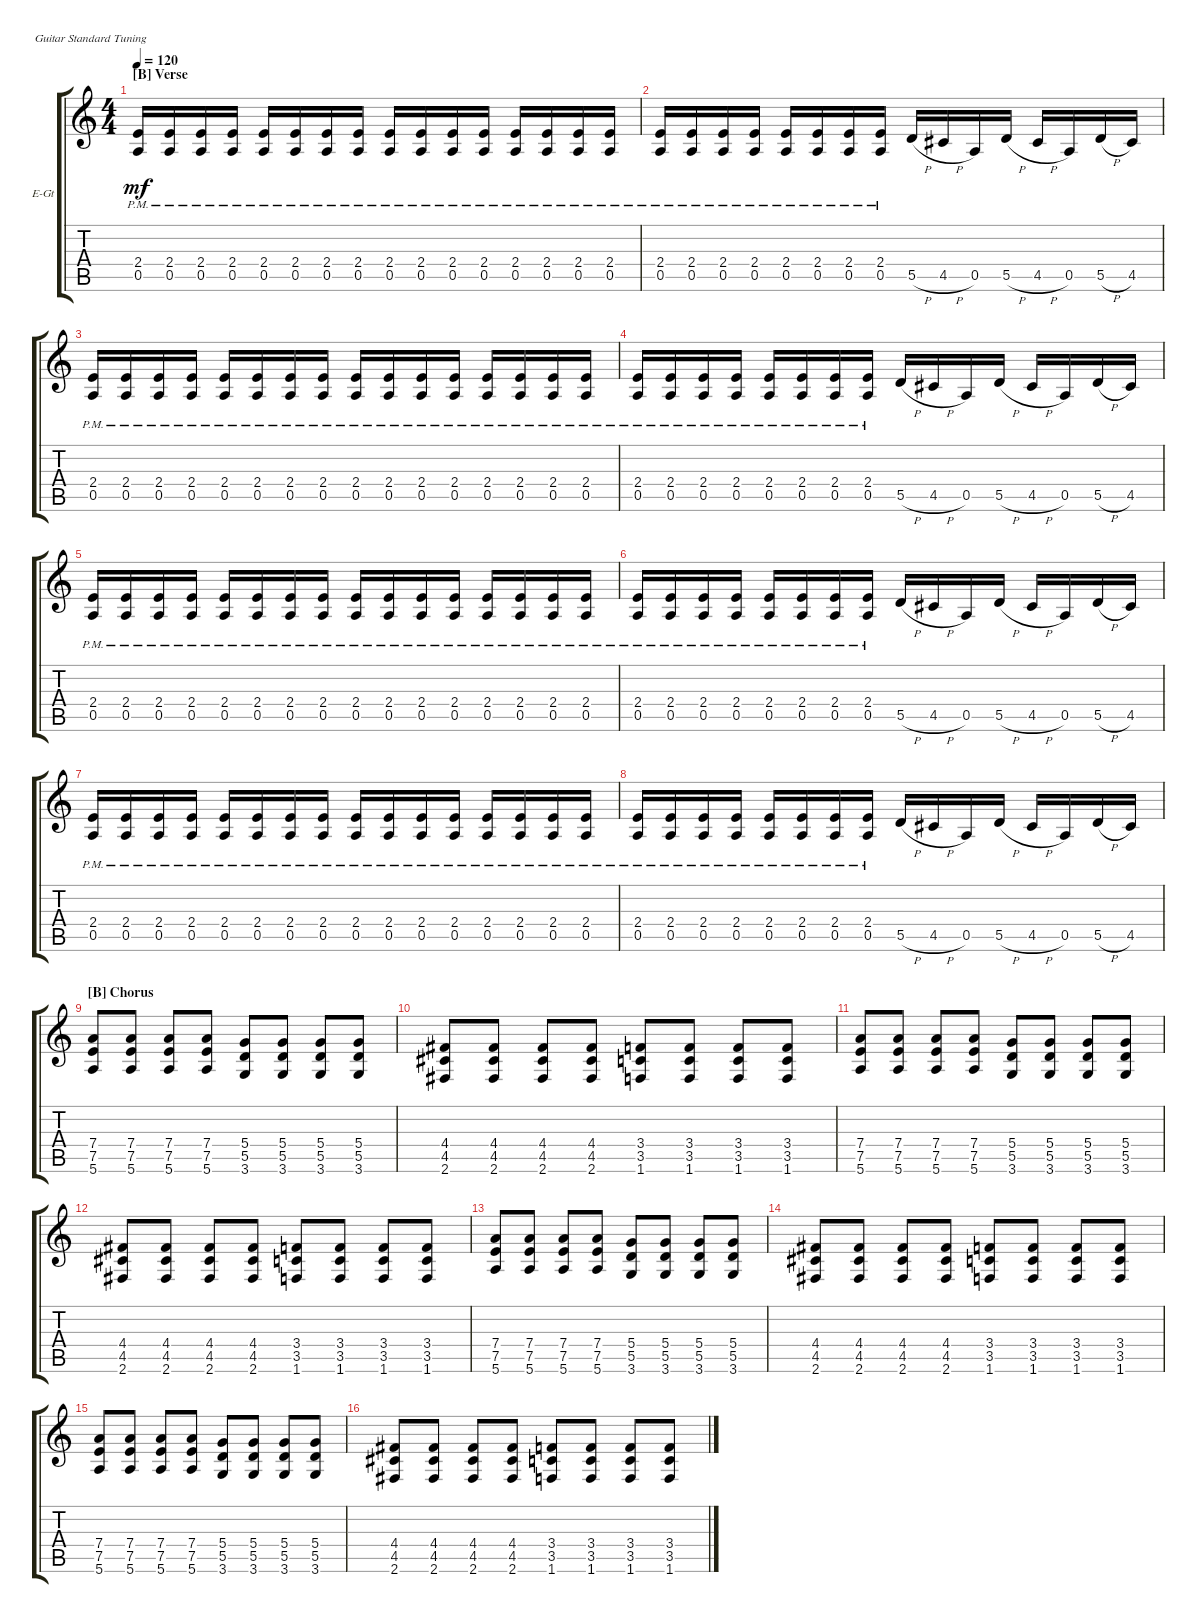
\defaultSystemsLayout 4
\bracketExtendMode groupsimilarinstruments
\firstSystemTrackNameOrientation horizontal
\otherSystemsTrackNameOrientation horizontal
\track ("Mick Cripps" "E-Gt") {instrument distortionguitar}
\staff {score tabs}
\tuning (E4 B3 G3 D3 A2 E2)
\ts (4 4)
\section ("B" "Verse")
\tempo 120
\clef g2
\ks c
(0.5 2.4{pm}).16{dy mf} (0.5 2.4{pm}).16 (0.5 2.4{pm}).16 (0.5 2.4{pm}).16 (0.5 2.4{pm}).16 (0.5 2.4{pm}).16 (0.5 2.4{pm}).16 (0.5 2.4{pm}).16 (0.5 2.4{pm}).16 (0.5 2.4{pm}).16 (0.5 2.4{pm}).16 (0.5 2.4{pm}).16 (0.5 2.4{pm}).16 (0.5 2.4{pm}).16 (0.5 2.4{pm}).16 (0.5 2.4{pm}).16 |
(0.5 2.4{pm}).16 (0.5 2.4{pm}).16 (0.5 2.4{pm}).16 (0.5 2.4{pm}).16 (0.5 2.4{pm}).16 (0.5 2.4{pm}).16 (0.5 2.4{pm}).16 (0.5 2.4{pm}).16 5.5{h}.16 4.5{h}.16 0.5.16 5.5{h}.16 4.5{h}.16 0.5.16 5.5{h}.16 4.5.16 |
(0.5 2.4{pm}).16 (0.5 2.4{pm}).16 (0.5 2.4{pm}).16 (0.5 2.4{pm}).16 (0.5 2.4{pm}).16 (0.5 2.4{pm}).16 (0.5 2.4{pm}).16 (0.5 2.4{pm}).16 (0.5 2.4{pm}).16 (0.5 2.4{pm}).16 (0.5 2.4{pm}).16 (0.5 2.4{pm}).16 (0.5 2.4{pm}).16 (0.5 2.4{pm}).16 (0.5 2.4{pm}).16 (0.5 2.4{pm}).16 |
(0.5 2.4{pm}).16 (0.5 2.4{pm}).16 (0.5 2.4{pm}).16 (0.5 2.4{pm}).16 (0.5 2.4{pm}).16 (0.5 2.4{pm}).16 (0.5 2.4{pm}).16 (0.5 2.4{pm}).16 5.5{h}.16 4.5{h}.16 0.5.16 5.5{h}.16 4.5{h}.16 0.5.16 5.5{h}.16 4.5.16 |
(0.5 2.4{pm}).16 (0.5 2.4{pm}).16 (0.5 2.4{pm}).16 (0.5 2.4{pm}).16 (0.5 2.4{pm}).16 (0.5 2.4{pm}).16 (0.5 2.4{pm}).16 (0.5 2.4{pm}).16 (0.5 2.4{pm}).16 (0.5 2.4{pm}).16 (0.5 2.4{pm}).16 (0.5 2.4{pm}).16 (0.5 2.4{pm}).16 (0.5 2.4{pm}).16 (0.5 2.4{pm}).16 (0.5 2.4{pm}).16 |
(0.5 2.4{pm}).16 (0.5 2.4{pm}).16 (0.5 2.4{pm}).16 (0.5 2.4{pm}).16 (0.5 2.4{pm}).16 (0.5 2.4{pm}).16 (0.5 2.4{pm}).16 (0.5 2.4{pm}).16 5.5{h}.16 4.5{h}.16 0.5.16 5.5{h}.16 4.5{h}.16 0.5.16 5.5{h}.16 4.5.16 |
(0.5 2.4{pm}).16 (0.5 2.4{pm}).16 (0.5 2.4{pm}).16 (0.5 2.4{pm}).16 (0.5 2.4{pm}).16 (0.5 2.4{pm}).16 (0.5 2.4{pm}).16 (0.5 2.4{pm}).16 (0.5 2.4{pm}).16 (0.5 2.4{pm}).16 (0.5 2.4{pm}).16 (0.5 2.4{pm}).16 (0.5 2.4{pm}).16 (0.5 2.4{pm}).16 (0.5 2.4{pm}).16 (0.5 2.4{pm}).16 |
(0.5 2.4{pm}).16 (0.5 2.4{pm}).16 (0.5 2.4{pm}).16 (0.5 2.4{pm}).16 (0.5 2.4{pm}).16 (0.5 2.4{pm}).16 (0.5 2.4{pm}).16 (0.5 2.4{pm}).16 5.5{h}.16 4.5{h}.16 0.5.16 5.5{h}.16 4.5{h}.16 0.5.16 5.5{h}.16 4.5.16 |
\section ("B" "Chorus")
(5.6 7.5 7.4).8 (5.6 7.5 7.4).8 (5.6 7.5 7.4).8 (5.6 7.5 7.4).8 (3.6 5.5 5.4).8 (3.6 5.5 5.4).8 (3.6 5.5 5.4).8 (3.6 5.5 5.4).8 |
(2.6 4.5 4.4).8 (2.6 4.5 4.4).8 (2.6 4.5 4.4).8 (2.6 4.5 4.4).8 (1.6 3.5 3.4).8 (1.6 3.5 3.4).8 (1.6 3.5 3.4).8 (1.6 3.5 3.4).8 |
(5.6 7.5 7.4).8 (5.6 7.5 7.4).8 (5.6 7.5 7.4).8 (5.6 7.5 7.4).8 (3.6 5.5 5.4).8 (3.6 5.5 5.4).8 (3.6 5.5 5.4).8 (3.6 5.5 5.4).8 |
(2.6 4.5 4.4).8 (2.6 4.5 4.4).8 (2.6 4.5 4.4).8 (2.6 4.5 4.4).8 (1.6 3.5 3.4).8 (1.6 3.5 3.4).8 (1.6 3.5 3.4).8 (1.6 3.5 3.4).8 |
(5.6 7.5 7.4).8 (5.6 7.5 7.4).8 (5.6 7.5 7.4).8 (5.6 7.5 7.4).8 (3.6 5.5 5.4).8 (3.6 5.5 5.4).8 (3.6 5.5 5.4).8 (3.6 5.5 5.4).8 |
(2.6 4.5 4.4).8 (2.6 4.5 4.4).8 (2.6 4.5 4.4).8 (2.6 4.5 4.4).8 (1.6 3.5 3.4).8 (1.6 3.5 3.4).8 (1.6 3.5 3.4).8 (1.6 3.5 3.4).8 |
(5.6 7.5 7.4).8 (5.6 7.5 7.4).8 (5.6 7.5 7.4).8 (5.6 7.5 7.4).8 (3.6 5.5 5.4).8 (3.6 5.5 5.4).8 (3.6 5.5 5.4).8 (3.6 5.5 5.4).8 |
(2.6 4.5 4.4).8 (2.6 4.5 4.4).8 (2.6 4.5 4.4).8 (2.6 4.5 4.4).8 (1.6 3.5 3.4).8 (1.6 3.5 3.4).8 (1.6 3.5 3.4).8 (1.6 3.5 3.4).8
